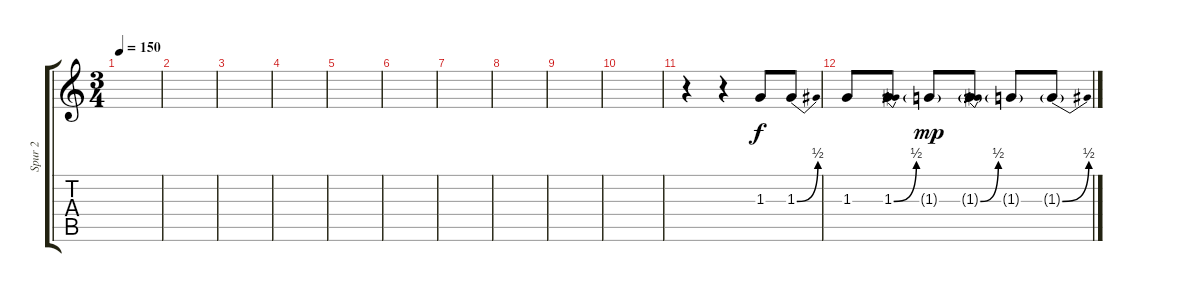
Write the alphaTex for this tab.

\track ("Spur 2" "Spur 2") {instrument distortionguitar}
\staff {score tabs}
\tuning (Eb4 Bb3 Gb3 Db3 Ab2 Db2) {hide}
\ts (3 4)
\tempo 150
\clef g2
\ks c
|
|
|
|
|
|
|
|
|
|
r.4 r.4 1.3.8{volume 0 instrument electricguitarjazz} 1.3{be (bend 0 0 60 2)}.8 |
1.3.8 1.3{be (bend 0 0 60 2)}.8 1.3{g}.8{dy mp} 1.3{be (bend 0 0 60 2) g}.8 1.3{g}.8 1.3{be (bend 0 0 60 2) g}.8
